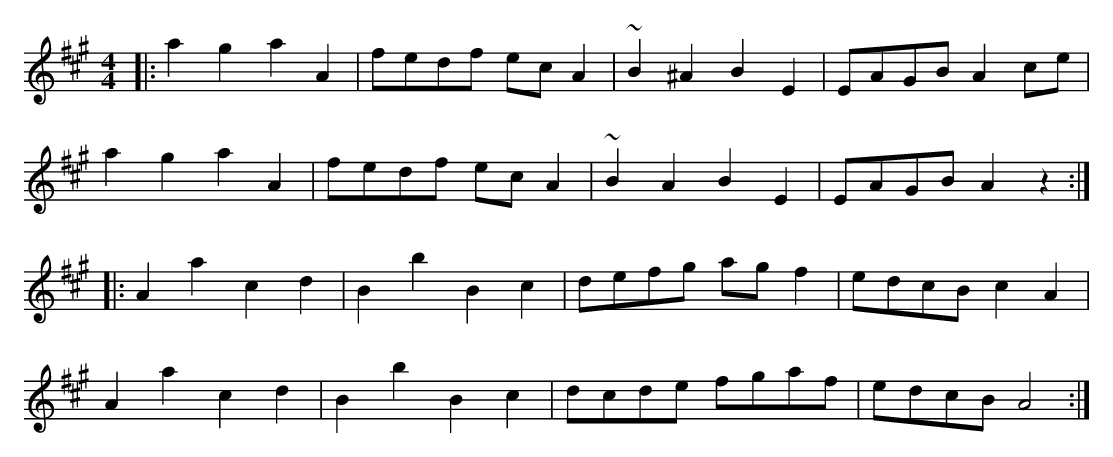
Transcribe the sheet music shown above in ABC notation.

X:1
M:4/4
K:A
|:a2g2a2A2 |fedf ecA2|~B2^A2B2E2|EAGB A2ce|
a2g2a2A2 | fedf ecA2 | ~B2A2B2E2 | EAGB A2 z2:|
|:A2a2 c2d2 |B2b2 B2c2|defg agf2|edcB c2A2|
A2a2 c2d2 |B2b2 B2c2|dcde fgaf | edcBA4 :|
